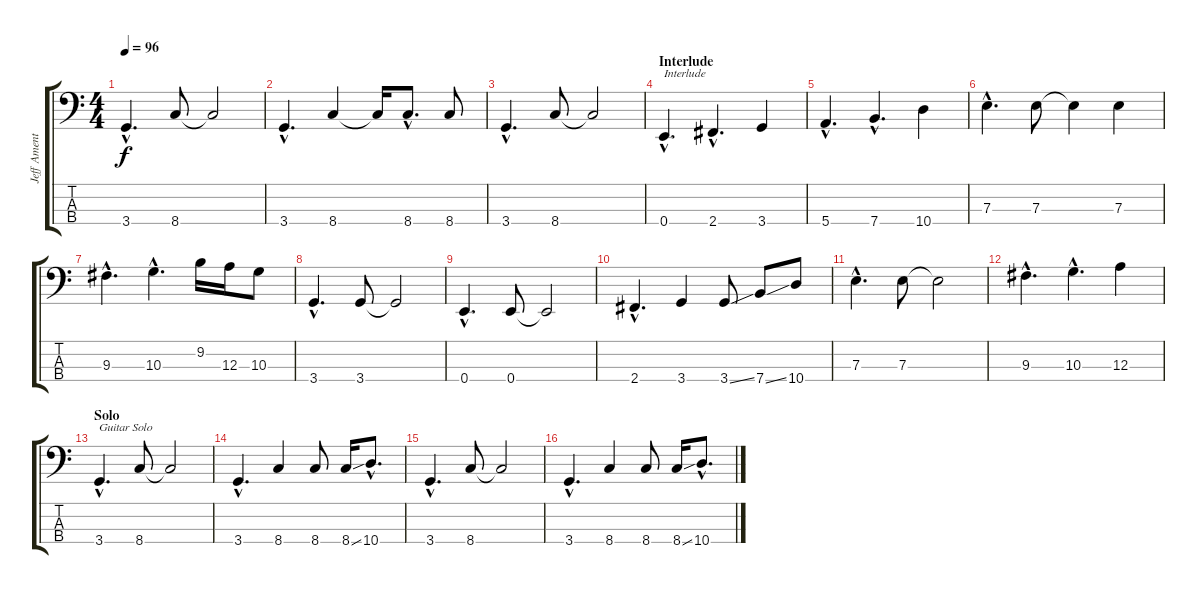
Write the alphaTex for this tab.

\track ("Jeff Ament" "Jeff Ament") {instrument fretlessbass}
\staff {score tabs}
\tuning (G2 D2 A1 E1) {hide}
\ts (4 4)
\tempo 96
\clef f4
\ks c
3.4{hac}.4{d dy f} 8.4.8 8.4{t}.2 |
3.4{hac}.4{d} 8.4.4 8.4{t}.16 8.4{hac}.8{d} 8.4.8 |
3.4{hac}.4{d} 8.4.8 8.4{t}.2 |
\section ("" "Interlude")
0.4{hac}.4{d txt "Interlude"} 2.4{hac}.4{d} 3.4.4 |
5.4{hac}.4{d} 7.4{hac}.4{d} 10.4.4 |
7.3{hac}.4{d} 7.3.8 7.3{t}.4 7.3.4 |
9.3{hac}.4{d} 10.3{hac}.4{d} 9.2.16 12.3.16 10.3.8 |
3.4{hac}.4{d} 3.4.8 3.4{t}.2 |
0.4{hac}.4{d} 0.4.8 0.4{t}.2 |
2.4{hac}.4{d} 3.4.4 3.4{ss}.8 7.4{ss}.8 10.4.8 |
7.3{hac}.4{d} 7.3.8 7.3{t}.2 |
9.3{hac}.4{d} 10.3{hac}.4{d} 12.3.4 |
\section ("" "Solo")
3.4{hac}.4{d txt "Guitar Solo"} 8.4.8 8.4{t}.2 |
3.4{hac}.4{d} 8.4.4 8.4.8 8.4{ss}.16 10.4{hac}.8{d} |
3.4{hac}.4{d} 8.4.8 8.4{t}.2 |
3.4{hac}.4{d} 8.4.4 8.4.8 8.4{ss}.16 10.4{hac}.8{d}
